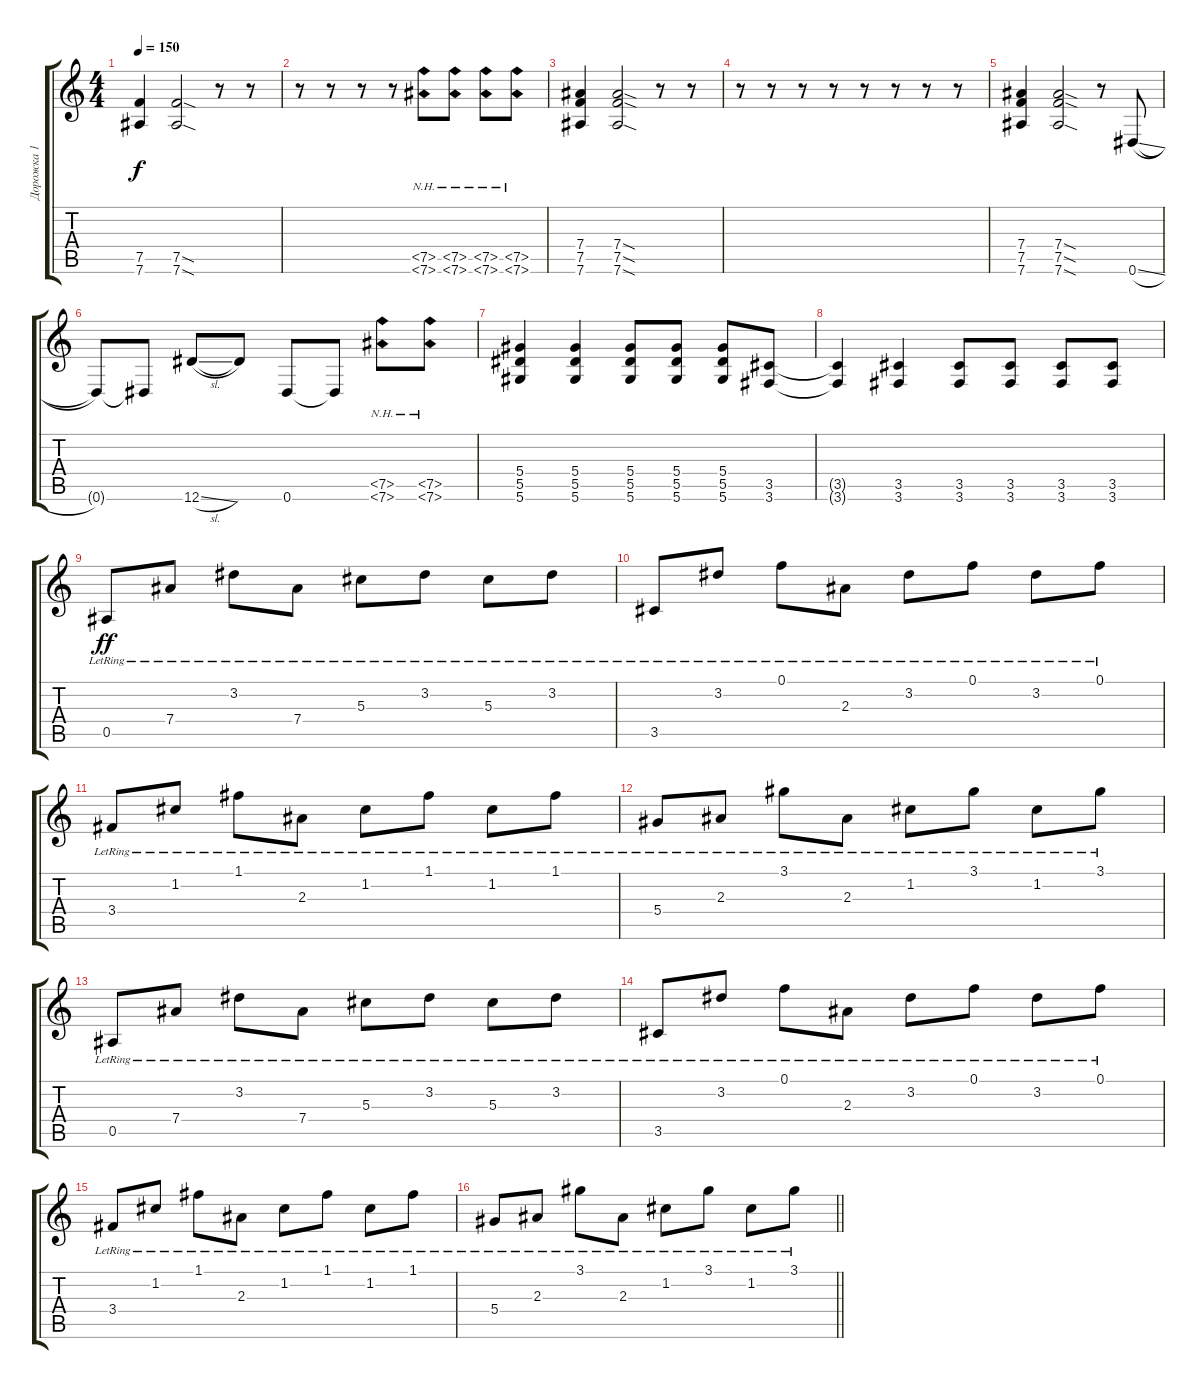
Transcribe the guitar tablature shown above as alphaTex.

\track ("Дорожка 1" "Дорожка 1") {instrument distortionguitar}
\staff {score tabs}
\tuning (F4 C4 Ab3 Eb3 Bb2 Eb2) {hide}
\ts (4 4)
\tempo 150
\clef g2
\ks c
(7.5 7.6).4{dy f} (7.5{sod} 7.6{sod}).2 r.8 r.8 |
r.8 r.8 r.8 r.8 (7.5{nh} 7.6{nh}).8 (7.5{nh} 7.6{nh}).8 (7.5{nh} 7.6{nh}).8 (7.5{nh} 7.6{nh}).8 |
(7.4 7.5 7.6).4 (7.4{sod} 7.5{sod} 7.6{sod}).2 r.8 r.8 |
r.8 r.8 r.8 r.8 r.8 r.8 r.8 r.8 |
(7.4 7.5 7.6).4 (7.4{sod} 7.5{sod} 7.6{sod}).2 r.8 0.6{sl}.8 |
0.6{t}.8 0.6{t}.8 12.6{sl}.8 12.6{t}.8 0.6.8 0.6{t}.8 (7.5{nh} 7.6{nh}).8 (7.5{nh} 7.6{nh}).8 |
(5.4 5.5 5.6).4 (5.4 5.5 5.6).4 (5.4 5.5 5.6).8 (5.4 5.5 5.6).8 (5.4 5.5 5.6).8 (3.5 3.6).8 |
(3.5{t} 3.6{t}).4 (3.5 3.6).4 (3.5 3.6).8 (3.5 3.6).8 (3.5 3.6).8 (3.5 3.6).8 |
0.5{lr}.8{dy ff instrument electricguitarclean} 7.4{lr}.8 3.2{lr}.8 7.4{lr}.8 5.3{lr}.8 3.2{lr}.8 5.3{lr}.8 3.2{lr}.8 |
3.5{lr}.8 3.2{lr}.8 0.1{lr}.8 2.3{lr}.8 3.2{lr}.8 0.1{lr}.8 3.2{lr}.8 0.1{lr}.8 |
3.4{lr}.8 1.2{lr}.8 1.1{lr}.8 2.3{lr}.8 1.2{lr}.8 1.1{lr}.8 1.2{lr}.8 1.1{lr}.8 |
5.4{lr}.8 2.3{lr}.8 3.1{lr}.8 2.3{lr}.8 1.2{lr}.8 3.1{lr}.8 1.2{lr}.8 3.1{lr}.8 |
0.5{lr}.8 7.4{lr}.8 3.2{lr}.8 7.4{lr}.8 5.3{lr}.8 3.2{lr}.8 5.3{lr}.8 3.2{lr}.8 |
3.5{lr}.8 3.2{lr}.8 0.1{lr}.8 2.3{lr}.8 3.2{lr}.8 0.1{lr}.8 3.2{lr}.8 0.1{lr}.8 |
3.4{lr}.8 1.2{lr}.8 1.1{lr}.8 2.3{lr}.8 1.2{lr}.8 1.1{lr}.8 1.2{lr}.8 1.1{lr}.8 |
\barLineRight lightlight
5.4{lr}.8 2.3{lr}.8 3.1{lr}.8 2.3{lr}.8 1.2{lr}.8 3.1{lr}.8 1.2{lr}.8 3.1{lr}.8
